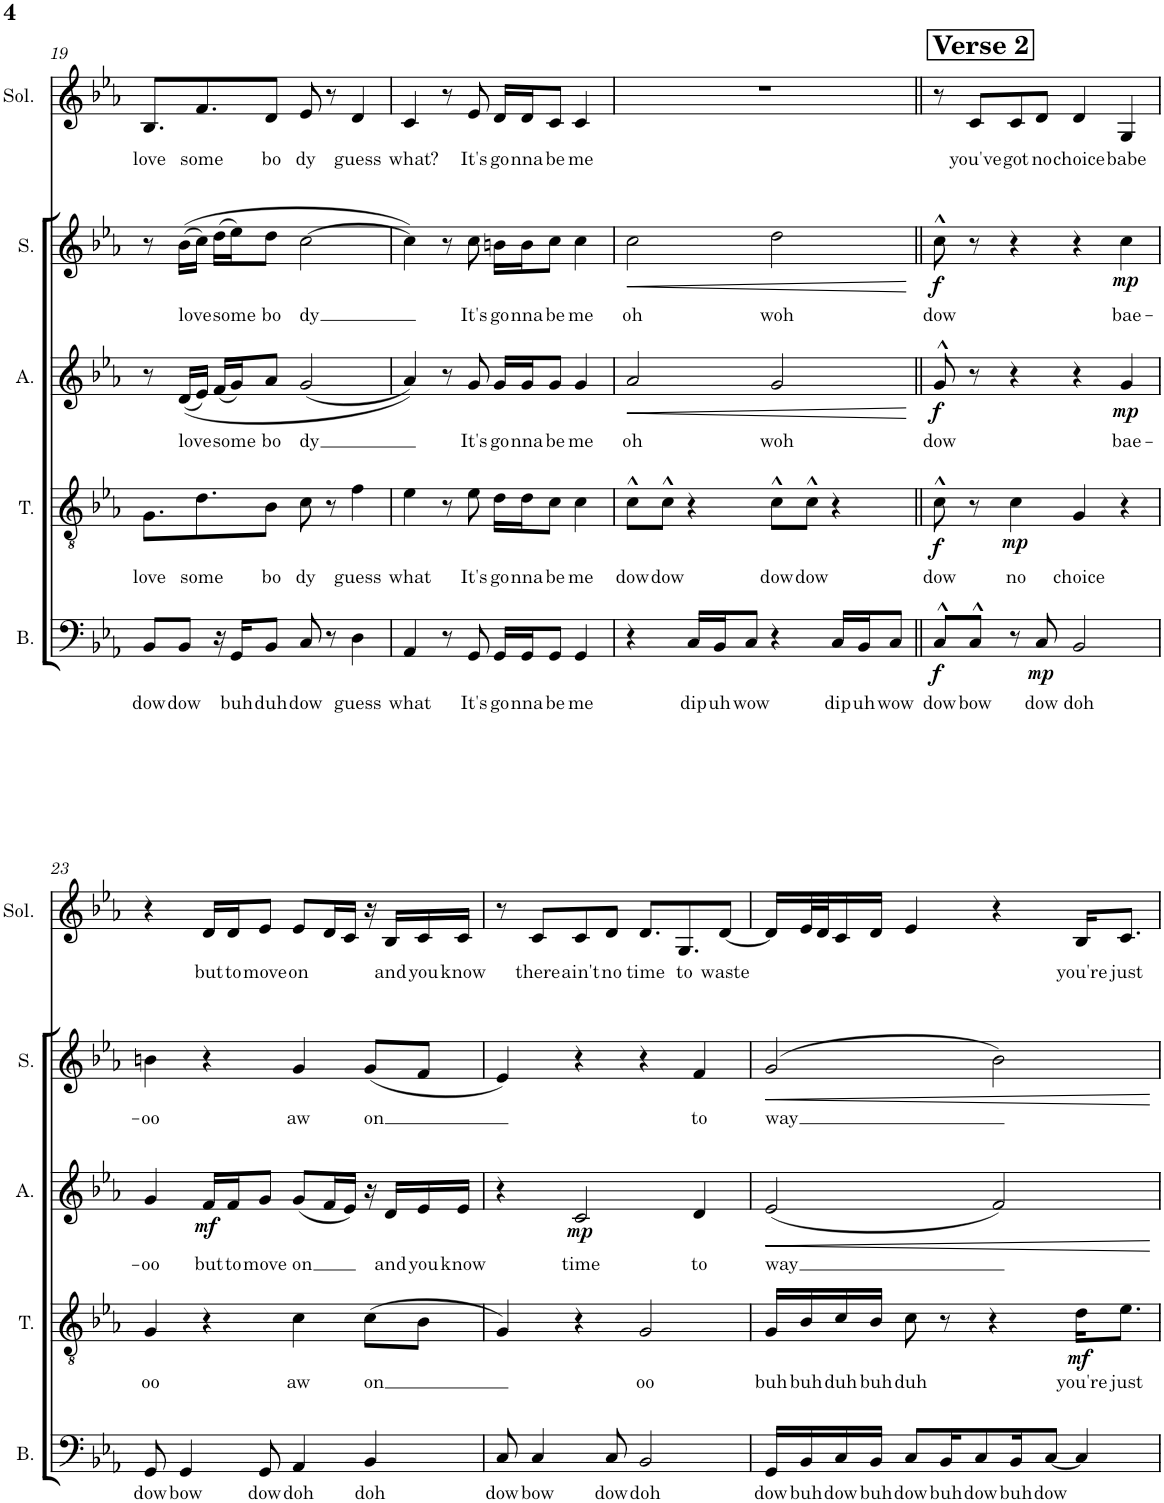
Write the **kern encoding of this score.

**kern	**text	**dynam	**kern	**text	**dynam	**kern	**text	**dynam	**kern	**text	**dynam	**kern	**text
*part5	*part5	*part5	*part4	*part4	*part4	*part3	*part3	*part3	*part2	*part2	*part2	*part1	*part1
*staff5	*staff5	*staff5	*staff4	*staff4	*staff4	*staff3	*staff3	*staff3	*staff2	*staff2	*staff2	*staff1	*staff1
*I"Bass	*	*	*I"Tenor	*	*	*I"Alto	*	*	*I"Soprano	*	*	*I"Solo	*
*I'B.	*	*	*I'T.	*	*	*I'A.	*	*	*I'S.	*	*	*I'Sol.	*
!!LO:PB:g=z
*clefF4	*	*	*clefGv2	*	*	*clefG2	*	*	*clefG2	*	*	*clefG2	*
*k[b-e-a-]	*	*	*k[b-e-a-]	*	*	*k[b-e-a-]	*	*	*k[b-e-a-]	*	*	*k[b-e-a-]	*
*M4/4	*	*	*M4/4	*	*	*M4/4	*	*	*M4/4	*	*	*M4/4	*
=19	=19	=19	=19	=19	=19	=19	=19	=19	=19	=19	=19	=19	=19
!	!LO:LY:b	!	!	!LO:LY:b	!	!	!	!	!	!	!	!	!LO:LY:b
8BB-/L	dow	.	8.G\L	love	.	8r	.	.	8r	.	.	8.B-/L	love
!	!LO:LY:b	!	!	!	!	!	!LO:LY:b	!	!	!LO:LY:b	!	!	!
8BB-/J	dow	.	.	.	.	((16d/LL	love	.	((16b-\LL	love	.	.	.
!	!	!	!	!LO:LY:b	!	!	!	!	!	!	!	!	!LO:LY:b
.	.	.	8.d\	some	.	16e-/JJ)	.	.	16cc\JJ)	.	.	8.f/	some
!	!	!	!	!	!	!	!LO:LY:b	!	!	!LO:LY:b	!	!	!
16r	.	.	.	.	.	(16f/LL	some	.	(16dd\LL	some	.	.	.
!	!LO:LY:b	!	!	!	!	!	!	!	!	!	!	!	!
16GG/KL	buh	.	.	.	.	16g/J)	.	.	16ee-\J)	.	.	.	.
!	!LO:LY:b	!	!	!LO:LY:b	!	!	!LO:LY:b	!	!	!LO:LY:b	!	!	!LO:LY:b
8BB-/J	duh	.	8B-\J	bo	.	8a-/J	bo	.	8dd\J	bo	.	8d/J	bo
!	!LO:LY:b	!	!	!LO:LY:b	!	!	!LO:LY:b	!	!	!LO:LY:b	!	!	!LO:LY:b
8C/	dow	.	8c\	dy	.	(2g/	dy	.	[2cc\	dy	.	8e-/	dy
8r	.	.	8r	.	.	.	.	.	.	.	.	8r	.
!	!LO:LY:b	!	!	!LO:LY:b	!	!	!	!	!	!	!	!	!LO:LY:b
4D\	guess	.	4f\	guess	.	.	.	.	.	.	.	4d/	guess
=20	=20	=20	=20	=20	=20	=20	=20	=20	=20	=20	=20	=20	=20
!	!LO:LY:b	!	!	!LO:LY:b	!	!	!	!	!	!	!	!	!LO:LY:b
4AA-/	what	.	4e-\	what	.	4a-/))	.	.	4cc\])	.	.	4c/	what?
8r	.	.	8r	.	.	8r	.	.	8r	.	.	8r	.
!	!LO:LY:b	!	!	!LO:LY:b	!	!	!LO:LY:b	!	!	!LO:LY:b	!	!	!LO:LY:b
8GG/	It's	.	8e-\	It's	.	8g/	It's	.	8cc\	It's	.	8e-/	It's
!	!LO:LY:b	!	!	!LO:LY:b	!	!	!LO:LY:b	!	!	!LO:LY:b	!	!	!LO:LY:b
16GG/LL	go	.	16d\LL	go	.	16g/LL	go	.	16bn\LL	go	.	16d/LL	go
!	!LO:LY:b	!	!	!LO:LY:b	!	!	!LO:LY:b	!	!	!LO:LY:b	!	!	!LO:LY:b
16GG/J	nna	.	16d\J	nna	.	16g/J	nna	.	16b\J	nna	.	16d/J	nna
!	!LO:LY:b	!	!	!LO:LY:b	!	!	!LO:LY:b	!	!	!LO:LY:b	!	!	!LO:LY:b
8GG/J	be	.	8c\J	be	.	8g/J	be	.	8cc\J	be	.	8c/J	be
!	!LO:LY:b	!	!	!LO:LY:b	!	!	!LO:LY:b	!	!	!LO:LY:b	!	!	!LO:LY:b
4GG/	me	.	4c\	me	.	4g/	me	.	4cc\	me	.	4c/	me
=21	=21	=21	=21	=21	=21	=21	=21	=21	=21	=21	=21	=21	=21
!	!	!	!	!LO:LY:b	!	!	!LO:LY:b	!LO:HP:b	!	!LO:LY:b	!LO:HP:b	!	!
4r	.	.	8c^^\L	dow	.	2a-/	oh	<	2cc\	oh	<	1r	.
!	!	!	!	!LO:LY:b	!	!	!	!	!	!	!	!	!
.	.	.	8c^^\J	dow	.	.	.	.	.	.	.	.	.
!	!LO:LY:b	!	!	!	!	!	!	!	!	!	!	!	!
16C/LL	dip	.	4r	.	.	.	.	.	.	.	.	.	.
!	!LO:LY:b	!	!	!	!	!	!	!	!	!	!	!	!
16BB-/J	uh	.	.	.	.	.	.	.	.	.	.	.	.
!	!LO:LY:b	!	!	!	!	!	!	!	!	!	!	!	!
8C/J	wow	.	.	.	.	.	.	.	.	.	.	.	.
!	!	!	!	!LO:LY:b	!	!	!LO:LY:b	!	!	!LO:LY:b	!	!	!
4r	.	.	8c^^\L	dow	.	2g/	woh	.	2dd\	woh	.	.	.
!	!	!	!	!LO:LY:b	!	!	!	!	!	!	!	!	!
.	.	.	8c^^\J	dow	.	.	.	.	.	.	.	.	.
!	!LO:LY:b	!	!	!	!	!	!	!	!	!	!	!	!
16C/LL	dip	.	4r	.	.	.	.	.	.	.	.	.	.
!	!LO:LY:b	!	!	!	!	!	!	!	!	!	!	!	!
16BB-/J	uh	.	.	.	.	.	.	.	.	.	.	.	.
!	!LO:LY:b	!	!	!	!	!	!	!	!	!	!	!	!
8C/J	wow	.	.	.	.	.	.	.	.	.	.	.	.
.	.	.	.	.	.	.	.	[	.	.	[	.	.
!!LO:REH:place=s1:a:B:cj:fs=14:t=Verse 2
=22||	=22||	=22||	=22||	=22||	=22||	=22||	=22||	=22||	=22||	=22||	=22||	=22||	=22||
!	!LO:LY:b	!LO:DY:b	!	!LO:LY:b	!LO:DY:b	!	!LO:LY:b	!LO:DY:b	!	!LO:LY:b	!LO:DY:b	!	!
8C^^/L	dow	f	8c^^\	dow	f	8g^^/	dow	f	8cc^^\	dow	f	8r	.
!	!LO:LY:b	!	!	!	!	!	!	!	!	!	!	!	!LO:LY:b
8C^^/J	bow	.	8r	.	.	8r	.	.	8r	.	.	8c/L	you've
!	!	!	!	!LO:LY:b	!LO:DY:b	!	!	!	!	!	!	!	!LO:LY:b
8r	.	.	4c\	no	mp	4r	.	.	4r	.	.	8c/	got
!	!LO:LY:b	!LO:DY:b	!	!	!	!	!	!	!	!	!	!	!LO:LY:b
8C/	dow	mp	.	.	.	.	.	.	.	.	.	8d/J	no
!	!LO:LY:b	!	!	!LO:LY:b	!	!	!	!	!	!	!	!	!LO:LY:b
2BB-/	doh	.	4G/	choice	.	4r	.	.	4r	.	.	4d/	choice
!	!	!	!	!	!	!	!LO:LY:b	!LO:DY:b	!	!LO:LY:b	!LO:DY:b	!	!LO:LY:b
.	.	.	4r	.	.	4g/	bae-	mp	4cc\	bae-	mp	4G/	babe
!!LO:LB:g=z
=23	=23	=23	=23	=23	=23	=23	=23	=23	=23	=23	=23	=23	=23
!	!LO:LY:b	!	!	!LO:LY:b	!	!	!LO:LY:b	!	!	!LO:LY:b	!	!	!
8GG/	dow	.	4G/	oo	.	4g/	-oo	.	4bn\	-oo	.	4r	.
!	!LO:LY:b	!	!	!	!	!	!	!	!	!	!	!	!
4GG/	bow	.	.	.	.	.	.	.	.	.	.	.	.
!	!	!	!	!	!	!	!LO:LY:b	!LO:DY:b	!	!	!	!	!LO:LY:b
.	.	.	4r	.	.	16f/LL	but	mf	4r	.	.	16d/LL	but
!	!	!	!	!	!	!	!LO:LY:b	!	!	!	!	!	!LO:LY:b
.	.	.	.	.	.	16f/J	to	.	.	.	.	16d/J	to
!	!LO:LY:b	!	!	!	!	!	!LO:LY:b	!	!	!	!	!	!LO:LY:b
8GG/	dow	.	.	.	.	8g/J	move	.	.	.	.	8e-/J	move
!	!LO:LY:b	!	!	!LO:LY:b	!	!	!LO:LY:b	!	!	!LO:LY:b	!	!	!LO:LY:b
4AA-/	doh	.	4c\	aw	.	(8g/L	on	.	4g/	aw	.	8e-/L	on
.	.	.	.	.	.	16f/L	.	.	.	.	.	16d/L	.
.	.	.	.	.	.	16e-/JJ)	.	.	.	.	.	16c/JJ	.
!	!LO:LY:b	!	!	!LO:LY:b	!	!	!	!	!	!LO:LY:b	!	!	!
4BB-/	doh	.	(8c\L	on	.	16r	.	.	(8g/L	on	.	16r	.
!	!	!	!	!	!	!	!LO:LY:b	!	!	!	!	!	!LO:LY:b
.	.	.	.	.	.	16d/LL	and	.	.	.	.	16B-/LL	and
!	!	!	!	!	!	!	!LO:LY:b	!	!	!	!	!	!LO:LY:b
.	.	.	8B-\J	.	.	16e-/	you	.	8f/J	.	.	16c/	you
!	!	!	!	!	!	!	!LO:LY:b	!	!	!	!	!	!LO:LY:b
.	.	.	.	.	.	16e-/JJ	know	.	.	.	.	16c/JJ	know
=24	=24	=24	=24	=24	=24	=24	=24	=24	=24	=24	=24	=24	=24
!	!LO:LY:b	!	!	!	!	!	!	!	!	!	!	!	!
8C/	dow	.	4G/)	.	.	4r	.	.	4e-/)	.	.	8r	.
!	!LO:LY:b	!	!	!	!	!	!	!	!	!	!	!	!LO:LY:b
4C/	bow	.	.	.	.	.	.	.	.	.	.	8c/L	there
!	!	!	!	!	!	!	!LO:LY:b	!LO:DY:b	!	!	!	!	!LO:LY:b
.	.	.	4r	.	.	2c/	time	mp	4r	.	.	8c/	ain't
!	!LO:LY:b	!	!	!	!	!	!	!	!	!	!	!	!LO:LY:b
8C/	dow	.	.	.	.	.	.	.	.	.	.	8d/J	no
!	!LO:LY:b	!	!	!LO:LY:b	!	!	!	!	!	!	!	!	!LO:LY:b
2BB-/	doh	.	2G/	oo	.	.	.	.	4r	.	.	8.d/L	time
!	!	!	!	!	!	!	!	!	!	!	!	!	!LO:LY:b
.	.	.	.	.	.	.	.	.	.	.	.	8.G/	to
!	!	!	!	!	!	!	!LO:LY:b	!	!	!LO:LY:b	!	!	!
.	.	.	.	.	.	4d/	to	.	4f/	to	.	.	.
!	!	!	!	!	!	!	!	!	!	!	!	!	!LO:LY:b
.	.	.	.	.	.	.	.	.	.	.	.	[8d/J	waste
=25	=25	=25	=25	=25	=25	=25	=25	=25	=25	=25	=25	=25	=25
!	!LO:LY:b	!	!	!LO:LY:b	!	!	!LO:LY:b	!LO:HP:b	!	!LO:LY:b	!LO:HP:b	!	!
16GG/LL	dow	.	16G/LL	buh	.	(2e-/	way	<	(2g/	way	<	16d/LL]	.
!	!LO:LY:b	!	!	!LO:LY:b	!	!	!	!	!	!	!	!	!
16BB-/	buh	.	16B-/	buh	.	.	.	.	.	.	.	32e-/L	.
.	.	.	.	.	.	.	.	.	.	.	.	32d/J	.
!	!LO:LY:b	!	!	!LO:LY:b	!	!	!	!	!	!	!	!	!
16C/	dow	.	16c/	duh	.	.	.	.	.	.	.	16c/	.
!	!LO:LY:b	!	!	!LO:LY:b	!	!	!	!	!	!	!	!	!
16BB-/JJ	buh	.	16B-/JJ	buh	.	.	.	.	.	.	.	16d/JJ	.
!	!LO:LY:b	!	!	!LO:LY:b	!	!	!	!	!	!	!	!	!
8C/L	dow	.	8c\	duh	.	.	.	.	.	.	.	4e-/	.
!	!LO:LY:b	!	!	!	!	!	!	!	!	!	!	!	!
16BB-/K	buh	.	8r	.	.	.	.	.	.	.	.	.	.
!	!LO:LY:b	!	!	!	!	!	!	!	!	!	!	!	!
8C/	dow	.	.	.	.	.	.	.	.	.	.	.	.
.	.	.	4r	.	.	2f/)	.	.	2b-\)	.	.	4r	.
!	!LO:LY:b	!	!	!	!	!	!	!	!	!	!	!	!
16BB-/K	buh	.	.	.	.	.	.	.	.	.	.	.	.
!	!LO:LY:b	!	!	!	!	!	!	!	!	!	!	!	!
[8C/J	dow	.	.	.	.	.	.	.	.	.	.	.	.
!	!	!	!	!LO:LY:b	!LO:DY:b	!	!	!	!	!	!	!	!LO:LY:b
4C/]	.	.	16d\KL	you're	mf	.	.	.	.	.	.	16B-/KL	you're
!	!	!	!	!LO:LY:b	!	!	!	!	!	!	!	!	!LO:LY:b
.	.	.	8.e-\J	just	.	.	.	.	.	.	.	8.c/J	just
.	.	.	.	.	.	.	.	[	.	.	[	.	.
=	=	=	=	=	=	=	=	=	=	=	=	=	=
*-	*-	*-	*-	*-	*-	*-	*-	*-	*-	*-	*-	*-	*-
